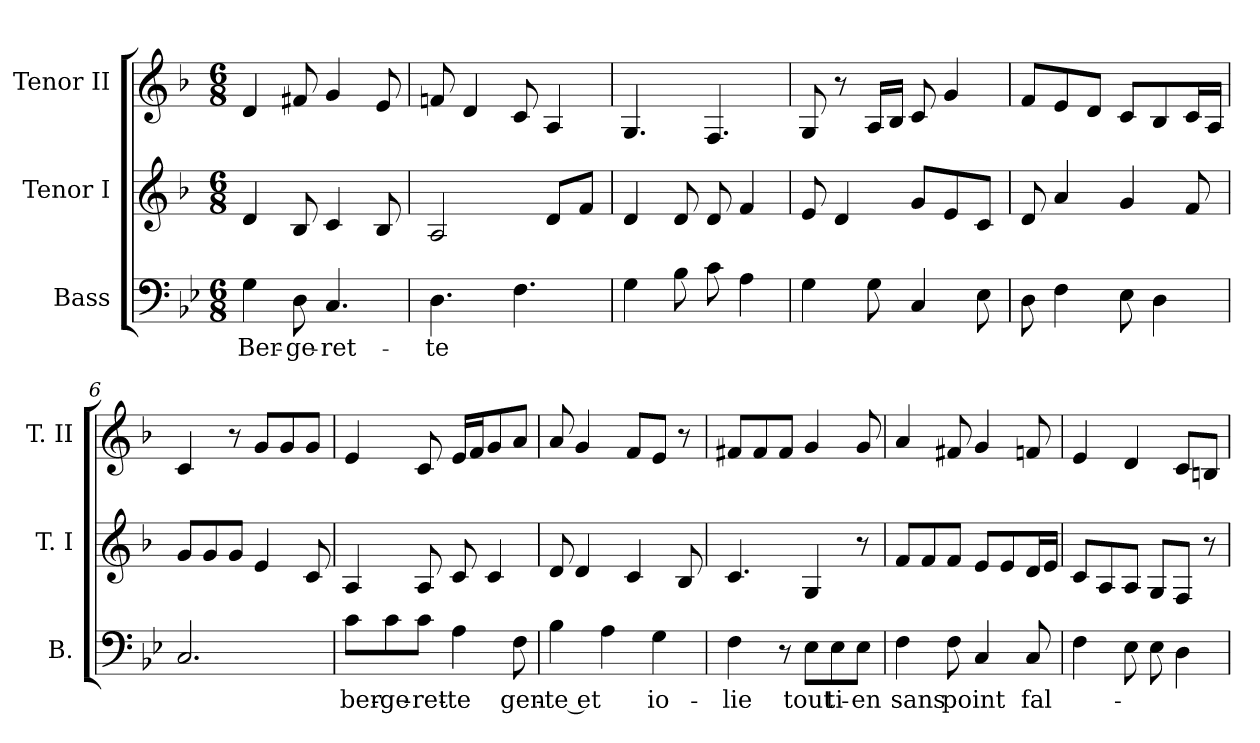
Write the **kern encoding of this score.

**kern	**text	**kern	**kern
*part3	*part3	*part2	*part1
*staff3	*staff3	*staff2	*staff1
*I"Bass	*	*I"Tenor I	*I"Tenor II
*I'B.	*	*I'T. I	*I'T. II
*clefF4	*	*clefG2	*clefG2
*k[b-e-]	*	*k[b-]	*k[b-]
*B-:	*	*F:	*F:
*M6/8	*	*M6/8	*M6/8
=1	=1	=1	=1
!	!LO:LY:b	!	!
4G\	Ber-	4d/	4d/
!	!LO:LY:b	!	!
8D\	-ge-	8B-/	8f#X/
!	!LO:LY:b	!	!
4.C/	-ret-	4c/	4g/
.	.	8B-/	8e/
=2	=2	=2	=2
!	!LO:LY:b	!	!
4.D\	-te	2A/	8fn/
.	.	.	4d/
4.F\	.	.	8c/
.	.	8d/L	4A/
.	.	8f/J	.
=3	=3	=3	=3
4G\	.	4d/	4.G/
8B-\	.	8d/	.
8c\	.	8d/	4.F/
4A\	.	4f/	.
=4	=4	=4	=4
4G\	.	8e/	8G/
.	.	4d/	8r
8G\	.	.	16A/LL
.	.	.	16B-/JJ
4C/	.	8g/L	8c/
.	.	8e/	4g/
8E-\	.	8c/J	.
=5	=5	=5	=5
8D\	.	8d/	8f/L
4F\	.	4a/	8e/
.	.	.	8d/J
8E-\	.	4g/	8c/L
4D\	.	.	8B-/
.	.	8f/	16c/L
.	.	.	16A/JJ
=6	=6	=6	=6
2.C/	.	8g/L	4c/
.	.	8g/	.
.	.	8g/J	8r
.	.	4e/	8g/L
.	.	.	8g/
.	.	8c/	8g/J
!!LO:LB:g=z
=7	=7	=7	=7
!	!LO:LY:b	!	!
8c\L	ber-	4A/	4e/
!	!LO:LY:b	!	!
8c\	-ge-	.	.
!	!LO:LY:b	!	!
8c\J	-ret-	8A/	8c/
!	!LO:LY:b	!	!
4A\	-te	8c/	16e/LL
.	.	.	16f/J
.	.	4c/	8g/
!	!LO:LY:b	!	!
8F\	gen-	.	8a/J
=8	=8	=8	=8
!	!LO:LY:b	!	!
4B-\	-te et	8d/	8a/
.	.	4d/	4g/
4A\	.	.	.
.	.	4c/	8f/L
!	!LO:LY:b	!	!
4G\	io-	.	8e/J
.	.	8B-/	8r
=9	=9	=9	=9
!	!LO:LY:b	!	!
4F\	lie	4.c/	8f#X/L
.	.	.	8f#/
8r	.	.	8f#/J
!	!LO:LY:b	!	!
8E-\L	tout	4G/	4g/
!	!LO:LY:b	!	!
8E-\	ti-	.	.
!	!LO:LY:b	!	!
8E-\J	en	8r	8g/
=10	=10	=10	=10
!	!LO:LY:b	!	!
4F\	-sans	8f/L	4a/
.	.	8f/	.
!	!LO:LY:b	!	!
8F\	point	8f/J	8f#X/
4C/	.	8e/L	4g/
.	.	8e/	.
!	!LO:LY:b	!	!
8C/	fal-	16d/L	8fn/
.	.	16e/JJ	.
=11	=11	=11	=11
4F\	.	8c/L	4e/
.	.	8A/	.
8E-\	.	8A/J	4d/
8E-\	.	8G/L	.
4D\	.	8F/J	8c/L
.	.	8r	8Bn/J
=	=	=	=
*-	*-	*-	*-
